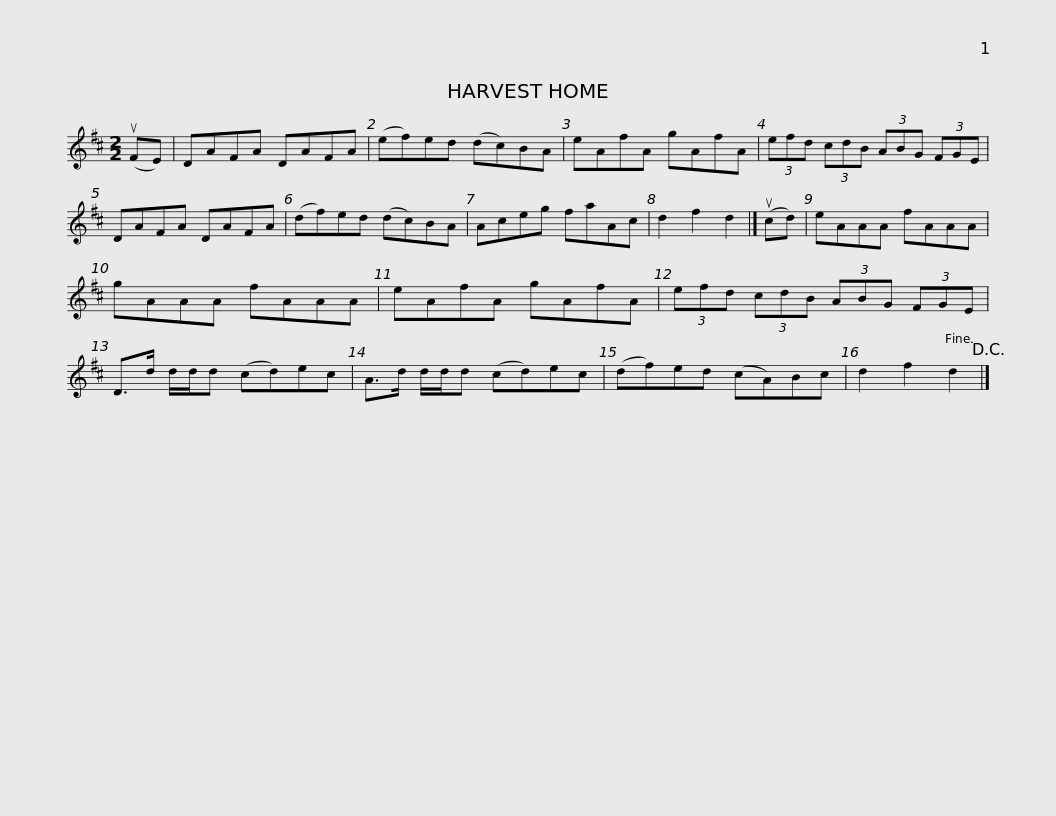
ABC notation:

X:1
L:1/8
M:2/2
I:linebreak $
K:D
V:1 treble
V:1
 (uFE) | DAFA DAFA | (ef)ed (dc)BA | eAfA gAfA | (3efd (3cdB (3ABG (3FGE |$ %5
 DAFA DAFA | (df)ed (dc)BA | Aceg faAc | d2 f2 d2 |] (ucd) | %10
 eAAA fAAA | gAAA fAAA |$ eAfA gAfA | (3efd (3cdB (3ABG (3FGE | D>d d/d/d (cd)ec | %15
 A>d d/d/d (cd)ec | (df)ed (cA)Bc |$ d2 f2 d2!D.C.! |] %18
